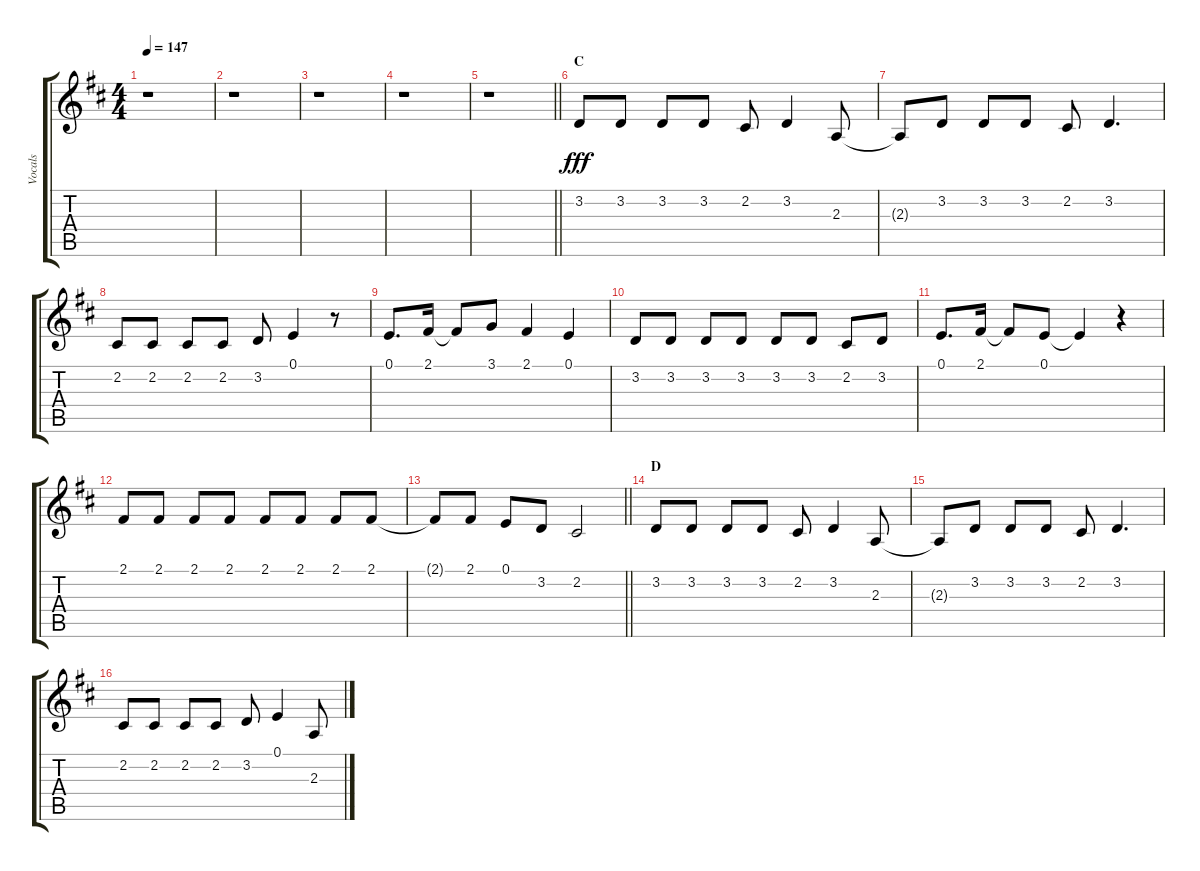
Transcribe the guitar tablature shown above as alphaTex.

\track ("Vocals" "Vocals") {instrument voiceoohs}
\staff {score tabs}
\tuning (E4 B3 G3 D3 A2 E2) {hide}
\ts (4 4)
\tempo 147
\clef g2
\ks d
r.1{dy fff} |
r.1 |
r.1 |
r.1 |
\barLineRight lightlight
r.1 |
\section ("" "C")
3.2.8 3.2.8 3.2.8 3.2.8 2.2.8 3.2.4 2.3.8 |
2.3{t}.8 3.2.8 3.2.8 3.2.8 2.2.8 3.2.4{d} |
2.2.8 2.2.8 2.2.8 2.2.8 3.2.8 0.1.4 r.8 |
0.1.8{d} 2.1.16 2.1{t}.8 3.1.8 2.1.4 0.1.4 |
3.2.8 3.2.8 3.2.8 3.2.8 3.2.8 3.2.8 2.2.8 3.2.8 |
0.1.8{d} 2.1.16 2.1{t}.8 0.1.8 0.1{t}.4 r.4 |
2.1.8 2.1.8 2.1.8 2.1.8 2.1.8 2.1.8 2.1.8 2.1.8 |
\barLineRight lightlight
2.1{t}.8 2.1.8 0.1.8 3.2.8 2.2.2 |
\section ("" "D")
3.2.8 3.2.8 3.2.8 3.2.8 2.2.8 3.2.4 2.3.8 |
2.3{t}.8 3.2.8 3.2.8 3.2.8 2.2.8 3.2.4{d} |
2.2.8 2.2.8 2.2.8 2.2.8 3.2.8 0.1.4 2.3.8
